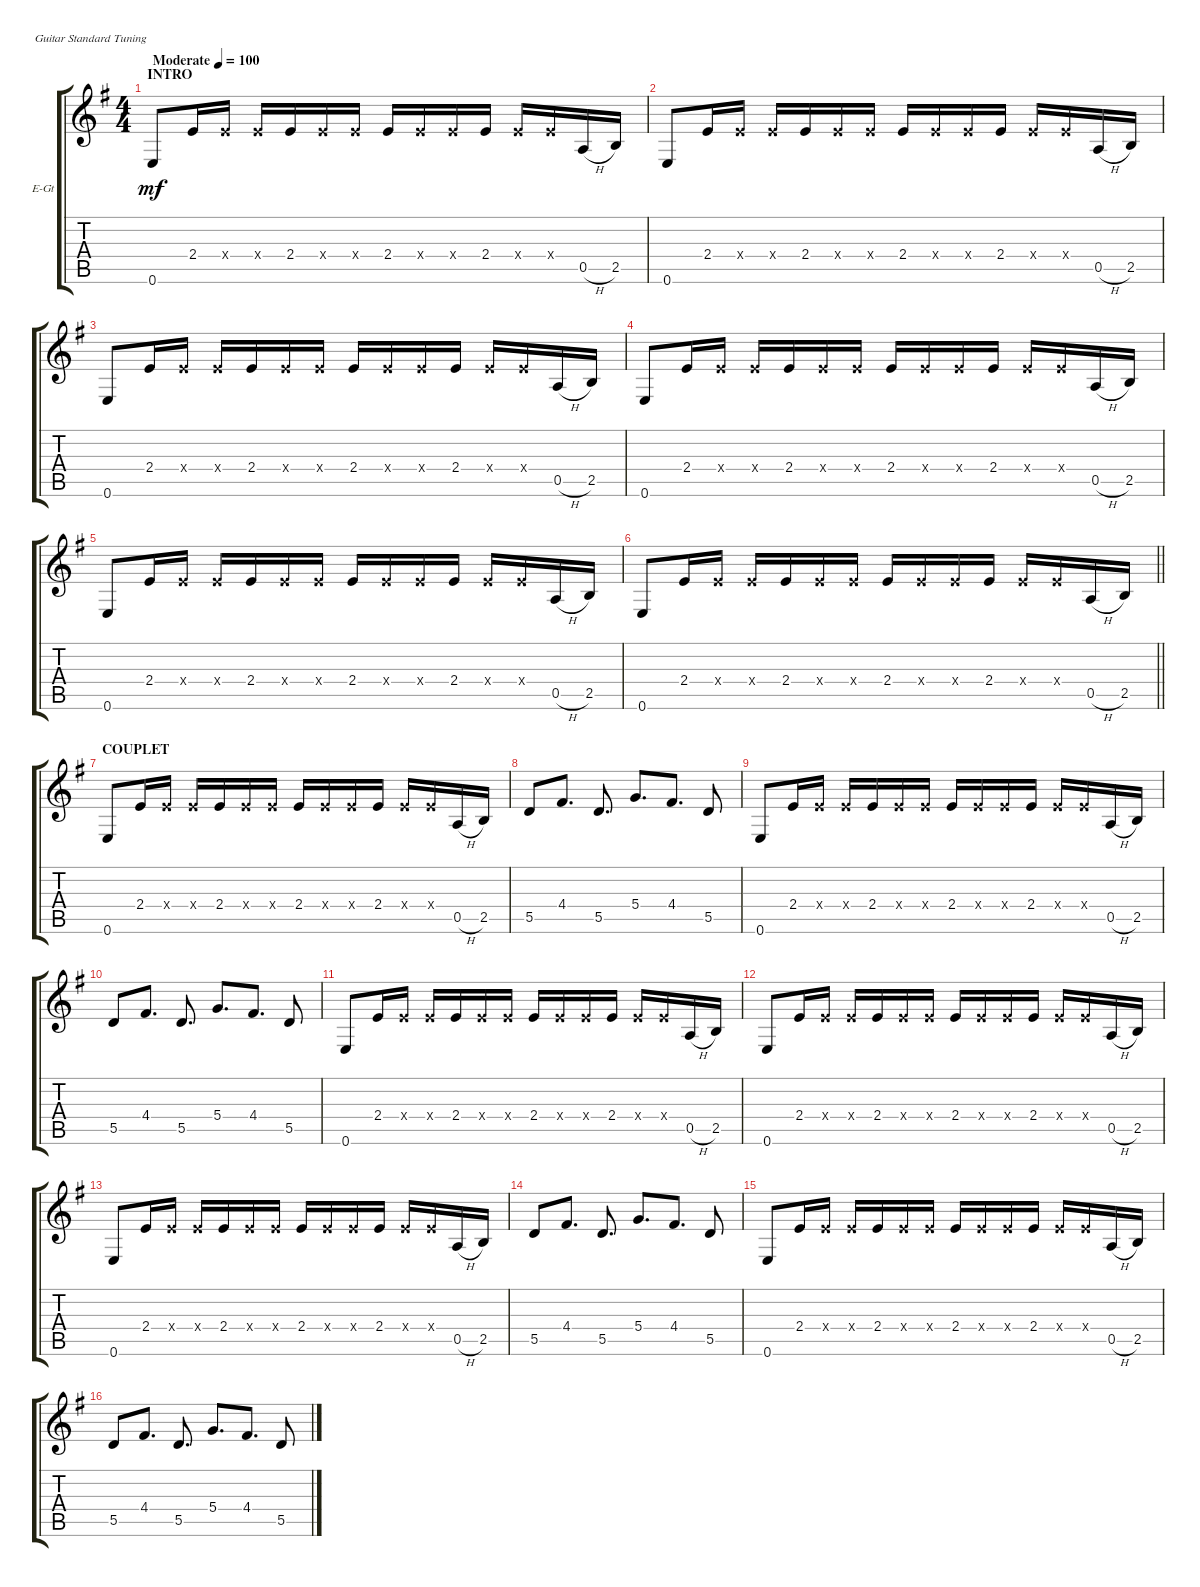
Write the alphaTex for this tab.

\bracketExtendMode groupsimilarinstruments
\firstSystemTrackNameOrientation horizontal
\otherSystemsTrackNameOrientation horizontal
\track ("EGitar left" "E-Gt") {instrument electricguitarjazz}
\staff {score tabs}
\tuning (E4 B3 G3 D3 A2 E2)
\ts (4 4)
\beaming (8 2 2 2 2)
\section ("" "INTRO")
\tempo (100 "Moderate")
\clef g2
\ks eminor
0.6.8{dy mf instrument electricguitarjazz} 2.4.16 2.4{x}.16 2.4{x}.16 2.4.16 2.4{x}.16 2.4{x}.16 2.4.16 2.4{x}.16 2.4{x}.16 2.4.16 2.4{x}.16 2.4{x}.16 0.5{h}.16 2.5.16 |
0.6.8 2.4.16 2.4{x}.16 2.4{x}.16 2.4.16 2.4{x}.16 2.4{x}.16 2.4.16 2.4{x}.16 2.4{x}.16 2.4.16 2.4{x}.16 2.4{x}.16 0.5{h}.16 2.5.16 |
0.6.8 2.4.16 2.4{x}.16 2.4{x}.16 2.4.16 2.4{x}.16 2.4{x}.16 2.4.16 2.4{x}.16 2.4{x}.16 2.4.16 2.4{x}.16 2.4{x}.16 0.5{h}.16 2.5.16 |
0.6.8 2.4.16 2.4{x}.16 2.4{x}.16 2.4.16 2.4{x}.16 2.4{x}.16 2.4.16 2.4{x}.16 2.4{x}.16 2.4.16 2.4{x}.16 2.4{x}.16 0.5{h}.16 2.5.16 |
0.6.8 2.4.16 2.4{x}.16 2.4{x}.16 2.4.16 2.4{x}.16 2.4{x}.16 2.4.16 2.4{x}.16 2.4{x}.16 2.4.16 2.4{x}.16 2.4{x}.16 0.5{h}.16 2.5.16 |
\barLineRight lightlight
0.6.8 2.4.16 2.4{x}.16 2.4{x}.16 2.4.16 2.4{x}.16 2.4{x}.16 2.4.16 2.4{x}.16 2.4{x}.16 2.4.16 2.4{x}.16 2.4{x}.16 0.5{h}.16 2.5.16 |
\section ("" "COUPLET")
0.6.8 2.4.16 2.4{x}.16 2.4{x}.16 2.4.16 2.4{x}.16 2.4{x}.16 2.4.16 2.4{x}.16 2.4{x}.16 2.4.16 2.4{x}.16 2.4{x}.16 0.5{h}.16 2.5.16 |
5.5.8 4.4.8{d} 5.5.8{d} 5.4.8{d} 4.4.8{d} 5.5.8 |
0.6.8 2.4.16 2.4{x}.16 2.4{x}.16 2.4.16 2.4{x}.16 2.4{x}.16 2.4.16 2.4{x}.16 2.4{x}.16 2.4.16 2.4{x}.16 2.4{x}.16 0.5{h}.16 2.5.16 |
5.5.8 4.4.8{d} 5.5.8{d} 5.4.8{d} 4.4.8{d} 5.5.8 |
0.6.8 2.4.16 2.4{x}.16 2.4{x}.16 2.4.16 2.4{x}.16 2.4{x}.16 2.4.16 2.4{x}.16 2.4{x}.16 2.4.16 2.4{x}.16 2.4{x}.16 0.5{h}.16 2.5.16 |
0.6.8 2.4.16 2.4{x}.16 2.4{x}.16 2.4.16 2.4{x}.16 2.4{x}.16 2.4.16 2.4{x}.16 2.4{x}.16 2.4.16 2.4{x}.16 2.4{x}.16 0.5{h}.16 2.5.16 |
0.6.8 2.4.16 2.4{x}.16 2.4{x}.16 2.4.16 2.4{x}.16 2.4{x}.16 2.4.16 2.4{x}.16 2.4{x}.16 2.4.16 2.4{x}.16 2.4{x}.16 0.5{h}.16 2.5.16 |
5.5.8 4.4.8{d} 5.5.8{d} 5.4.8{d} 4.4.8{d} 5.5.8 |
0.6.8 2.4.16 2.4{x}.16 2.4{x}.16 2.4.16 2.4{x}.16 2.4{x}.16 2.4.16 2.4{x}.16 2.4{x}.16 2.4.16 2.4{x}.16 2.4{x}.16 0.5{h}.16 2.5.16 |
5.5.8 4.4.8{d} 5.5.8{d} 5.4.8{d} 4.4.8{d} 5.5.8
